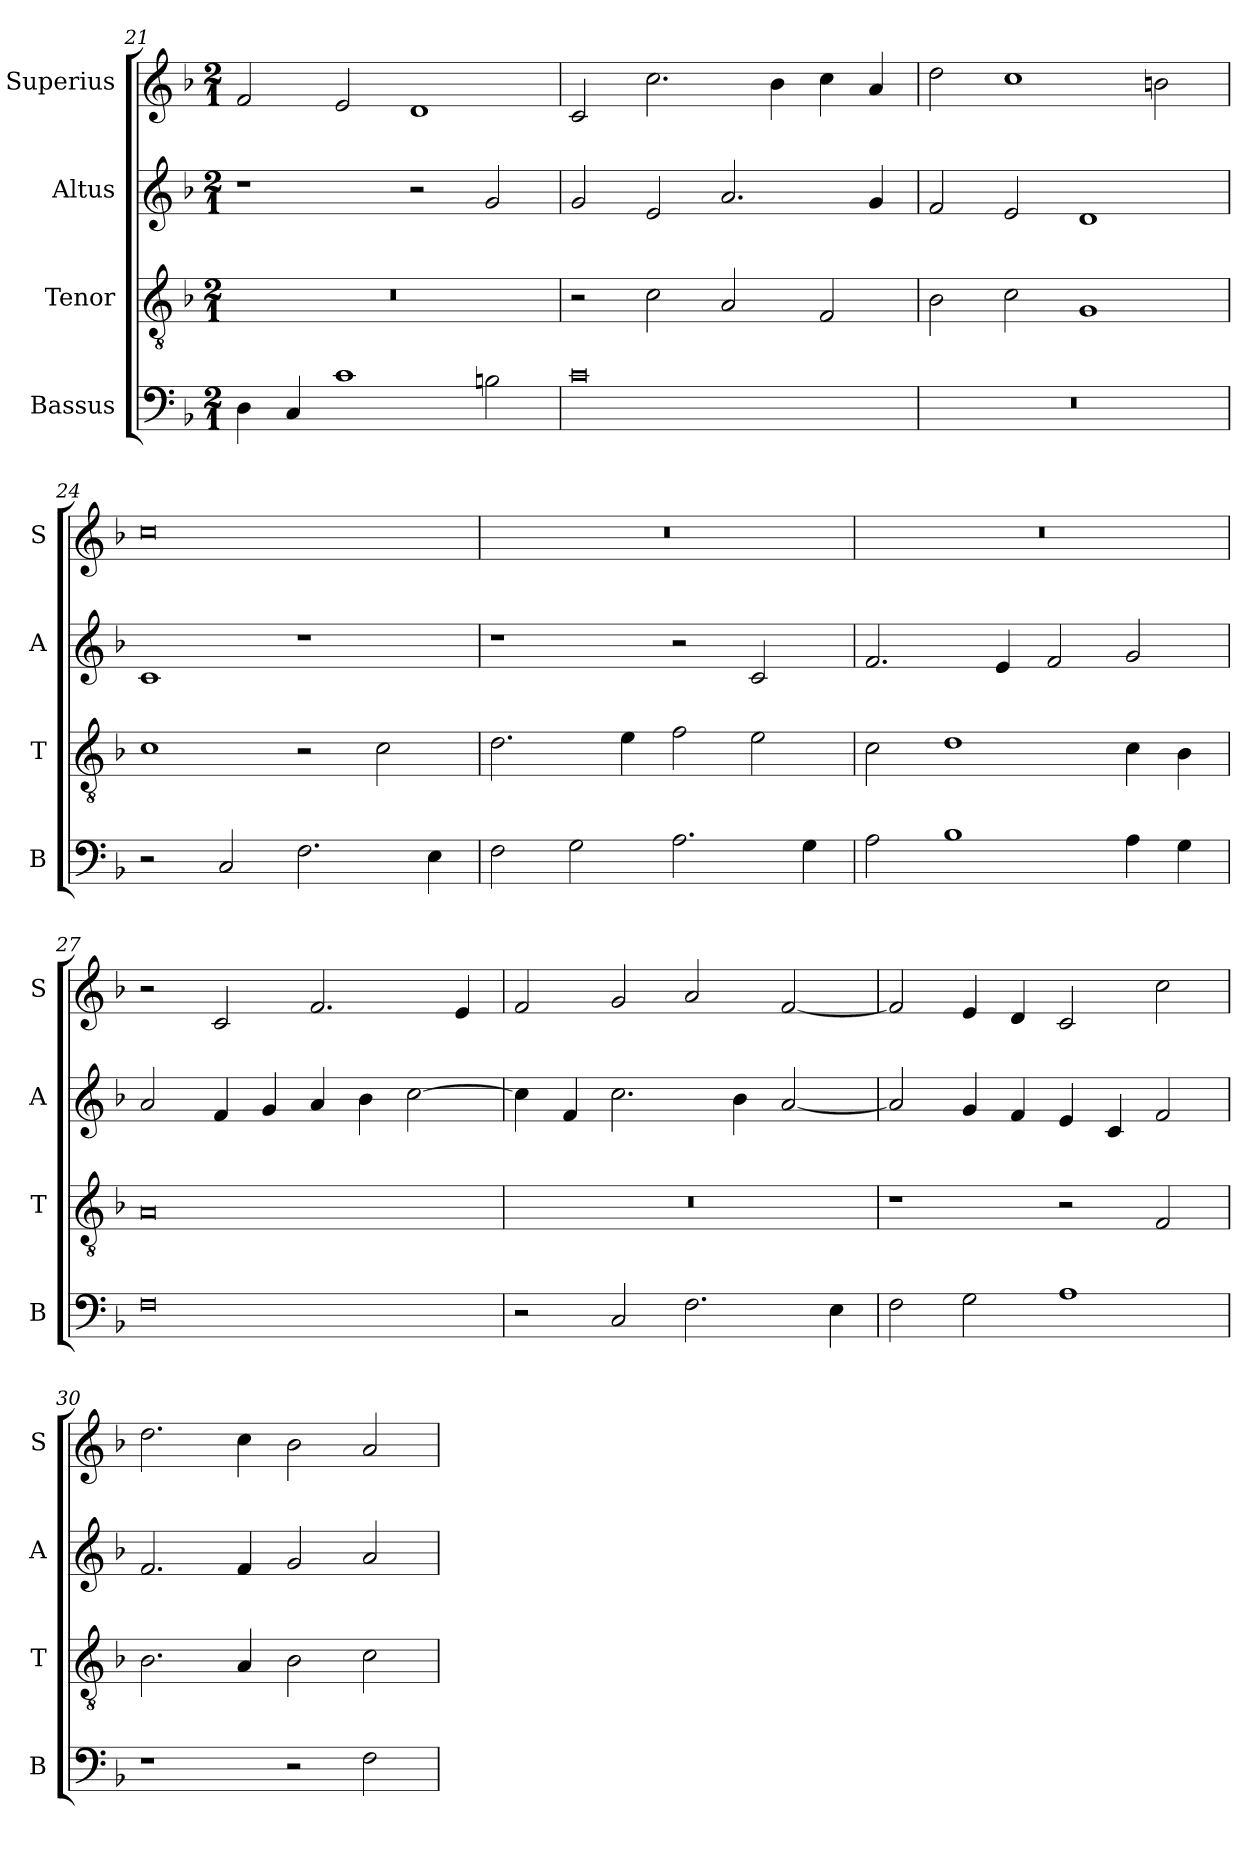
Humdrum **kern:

**kern	**kern	**kern	**kern
*part4	*part3	*part2	*part1
*staff4	*staff3	*staff2	*staff1
*I"Bassus	*I"Tenor	*I"Altus	*I"Superius
*I'B	*I'T	*I'A	*I'S
*clefF4	*clefGv2	*clefG2	*clefG2
*k[b-]	*k[b-]	*k[b-]	*k[b-]
*F:	*F:	*F:	*F:
*M2/1	*M2/1	*M2/1	*M2/1
=21	=21	=21	=21
4D	0r	1r	2f
4C	.	.	.
1c	.	.	2e
.	.	2r	1d
2Bn	.	2g	.
=22	=22	=22	=22
0c	2r	2g	2c
.	2c	2e	2.cc
.	2A	2.a	.
.	.	.	4b-
.	2F	.	4cc
.	.	4g	4a
=23	=23	=23	=23
0r	2B-	2f	2dd
.	2c	2e	1cc
.	1G	1d	.
.	.	.	2bn
=24	=24	=24	=24
2r	1c	1c	0cc
2C	.	.	.
2.F	2r	1r	.
.	2c	.	.
4E	.	.	.
=25	=25	=25	=25
2F	2.d	1r	0r
2G	.	.	.
.	4e	.	.
2.A	2f	2r	.
.	2e	2c	.
4G	.	.	.
=26	=26	=26	=26
2A	2c	2.f	0r
1B-	1d	.	.
.	.	4e	.
.	.	2f	.
4A	4c	2g	.
4G	4B-	.	.
=27	=27	=27	=27
0F	0A	2a	2r
.	.	4f	2c
.	.	4g	.
.	.	4a	2.f
.	.	4b-	.
.	.	[2cc	.
.	.	.	4e
=28	=28	=28	=28
2r	0r	4cc]	2f
.	.	4f	.
2C	.	2.cc	2g
2.F	.	.	2a
.	.	4b-	.
.	.	[2a	[2f
4E	.	.	.
=29	=29	=29	=29
2F	1r	2a]	2f]
2G	.	4g	4e
.	.	4f	4d
1A	2r	4e	2c
.	.	4c	.
.	2F	2f	2cc
=30	=30	=30	=30
1r	2.B-	2.f	2.dd
.	4A	4f	4cc
2r	2B-	2g	2b-
2F	2c	2a	2a
=	=	=	=
*-	*-	*-	*-
